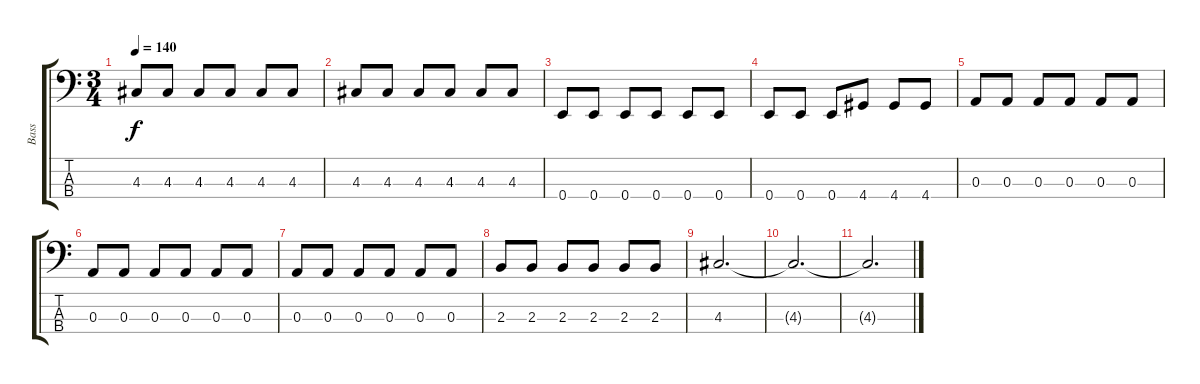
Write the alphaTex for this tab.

\track ("Bass" "Bass") {instrument electricbassfinger}
\staff {score tabs}
\tuning (G2 D2 A1 E1) {hide}
\ts (3 4)
\tempo 140
\clef f4
\ks c
4.3.8{dy f} 4.3.8 4.3.8 4.3.8 4.3.8 4.3.8 |
4.3.8 4.3.8 4.3.8 4.3.8 4.3.8 4.3.8 |
0.4.8 0.4.8 0.4.8 0.4.8 0.4.8 0.4.8 |
0.4.8 0.4.8 0.4.8 4.4.8 4.4.8 4.4.8 |
0.3.8 0.3.8 0.3.8 0.3.8 0.3.8 0.3.8 |
0.3.8 0.3.8 0.3.8 0.3.8 0.3.8 0.3.8 |
0.3.8 0.3.8 0.3.8 0.3.8 0.3.8 0.3.8 |
2.3.8 2.3.8 2.3.8 2.3.8 2.3.8 2.3.8 |
4.3.2{d} |
4.3{t}.2{d} |
4.3{t}.2{d}
